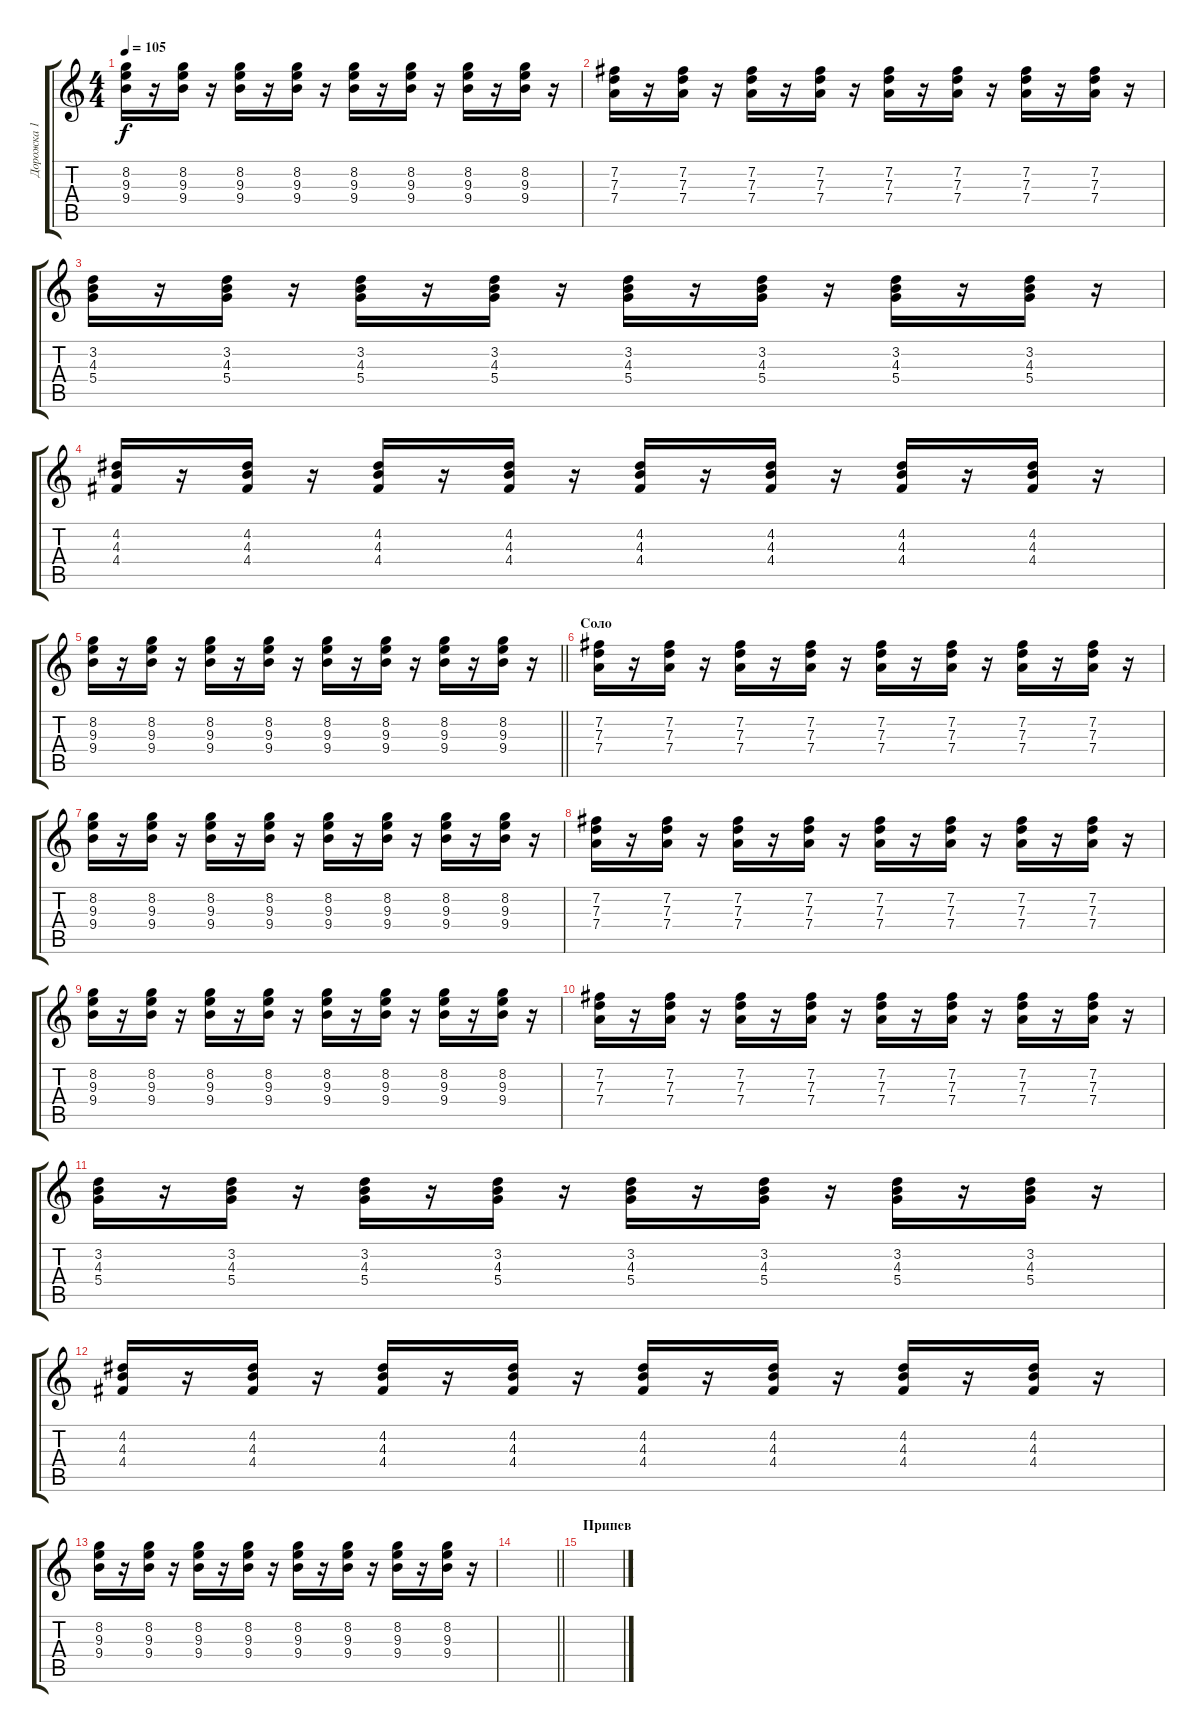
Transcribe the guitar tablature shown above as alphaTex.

\track ("Дорожка 1" "Дорожка 1") {instrument electricguitarclean}
\staff {score tabs}
\tuning (E4 B3 G3 D3 A2 E2) {hide}
\ts (4 4)
\tempo 105
\clef g2
\ks c
(8.2 9.3 9.4).16{dy f} r.16 (8.2 9.3 9.4).16 r.16 (8.2 9.3 9.4).16 r.16 (8.2 9.3 9.4).16 r.16 (8.2 9.3 9.4).16 r.16 (8.2 9.3 9.4).16 r.16 (8.2 9.3 9.4).16 r.16 (8.2 9.3 9.4).16 r.16 |
(7.2 7.3 7.4).16 r.16 (7.2 7.3 7.4).16 r.16 (7.2 7.3 7.4).16 r.16 (7.2 7.3 7.4).16 r.16 (7.2 7.3 7.4).16 r.16 (7.2 7.3 7.4).16 r.16 (7.2 7.3 7.4).16 r.16 (7.2 7.3 7.4).16 r.16 |
(3.2 4.3 5.4).16 r.16 (3.2 4.3 5.4).16 r.16 (3.2 4.3 5.4).16 r.16 (3.2 4.3 5.4).16 r.16 (3.2 4.3 5.4).16 r.16 (3.2 4.3 5.4).16 r.16 (3.2 4.3 5.4).16 r.16 (3.2 4.3 5.4).16 r.16 |
(4.2 4.3 4.4).16 r.16 (4.2 4.3 4.4).16 r.16 (4.2 4.3 4.4).16 r.16 (4.2 4.3 4.4).16 r.16 (4.2 4.3 4.4).16 r.16 (4.2 4.3 4.4).16 r.16 (4.2 4.3 4.4).16 r.16 (4.2 4.3 4.4).16 r.16 |
\barLineRight lightlight
(8.2 9.3 9.4).16 r.16 (8.2 9.3 9.4).16 r.16 (8.2 9.3 9.4).16 r.16 (8.2 9.3 9.4).16 r.16 (8.2 9.3 9.4).16 r.16 (8.2 9.3 9.4).16 r.16 (8.2 9.3 9.4).16 r.16 (8.2 9.3 9.4).16 r.16 |
\section ("" "Соло")
(7.2 7.3 7.4).16 r.16 (7.2 7.3 7.4).16 r.16 (7.2 7.3 7.4).16 r.16 (7.2 7.3 7.4).16 r.16 (7.2 7.3 7.4).16 r.16 (7.2 7.3 7.4).16 r.16 (7.2 7.3 7.4).16 r.16 (7.2 7.3 7.4).16 r.16 |
(8.2 9.3 9.4).16 r.16 (8.2 9.3 9.4).16 r.16 (8.2 9.3 9.4).16 r.16 (8.2 9.3 9.4).16 r.16 (8.2 9.3 9.4).16 r.16 (8.2 9.3 9.4).16 r.16 (8.2 9.3 9.4).16 r.16 (8.2 9.3 9.4).16 r.16 |
(7.2 7.3 7.4).16 r.16 (7.2 7.3 7.4).16 r.16 (7.2 7.3 7.4).16 r.16 (7.2 7.3 7.4).16 r.16 (7.2 7.3 7.4).16 r.16 (7.2 7.3 7.4).16 r.16 (7.2 7.3 7.4).16 r.16 (7.2 7.3 7.4).16 r.16 |
(8.2 9.3 9.4).16 r.16 (8.2 9.3 9.4).16 r.16 (8.2 9.3 9.4).16 r.16 (8.2 9.3 9.4).16 r.16 (8.2 9.3 9.4).16 r.16 (8.2 9.3 9.4).16 r.16 (8.2 9.3 9.4).16 r.16 (8.2 9.3 9.4).16 r.16 |
(7.2 7.3 7.4).16 r.16 (7.2 7.3 7.4).16 r.16 (7.2 7.3 7.4).16 r.16 (7.2 7.3 7.4).16 r.16 (7.2 7.3 7.4).16 r.16 (7.2 7.3 7.4).16 r.16 (7.2 7.3 7.4).16 r.16 (7.2 7.3 7.4).16 r.16 |
(3.2 4.3 5.4).16 r.16 (3.2 4.3 5.4).16 r.16 (3.2 4.3 5.4).16 r.16 (3.2 4.3 5.4).16 r.16 (3.2 4.3 5.4).16 r.16 (3.2 4.3 5.4).16 r.16 (3.2 4.3 5.4).16 r.16 (3.2 4.3 5.4).16 r.16 |
(4.2 4.3 4.4).16 r.16 (4.2 4.3 4.4).16 r.16 (4.2 4.3 4.4).16 r.16 (4.2 4.3 4.4).16 r.16 (4.2 4.3 4.4).16 r.16 (4.2 4.3 4.4).16 r.16 (4.2 4.3 4.4).16 r.16 (4.2 4.3 4.4).16 r.16 |
(8.2 9.3 9.4).16 r.16 (8.2 9.3 9.4).16 r.16 (8.2 9.3 9.4).16 r.16 (8.2 9.3 9.4).16 r.16 (8.2 9.3 9.4).16 r.16 (8.2 9.3 9.4).16 r.16 (8.2 9.3 9.4).16 r.16 (8.2 9.3 9.4).16 r.16 |
\barLineRight lightlight
|
\section ("" "Припев")
